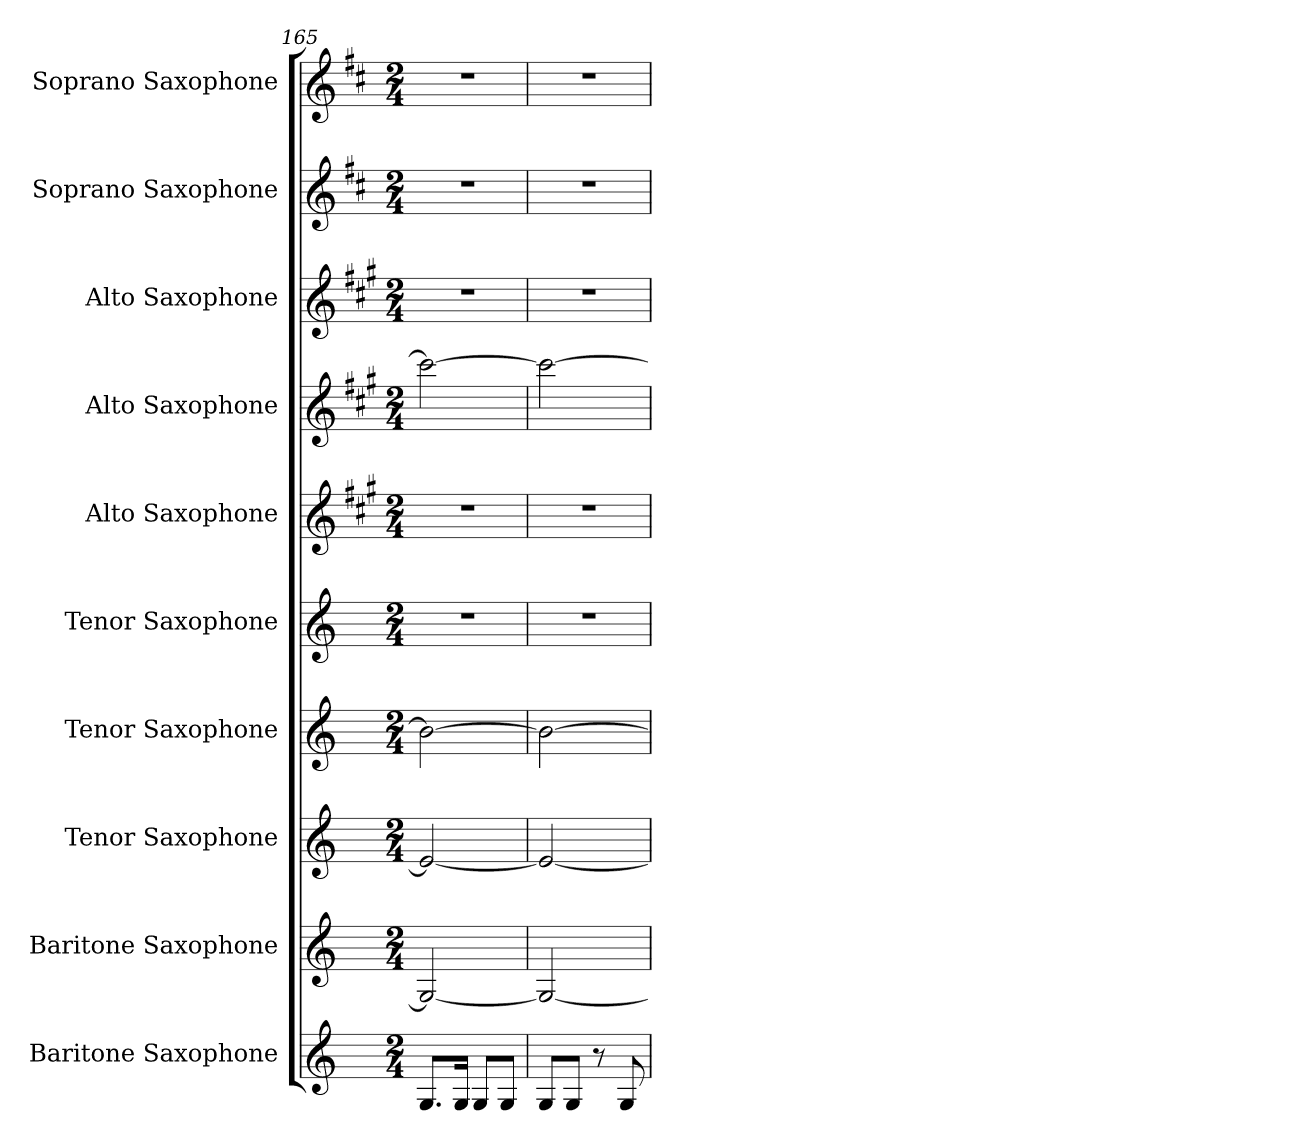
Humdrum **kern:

**kern	**kern	**kern	**kern	**kern	**kern	**kern	**kern	**kern	**kern
*part10	*part9	*part8	*part7	*part6	*part5	*part4	*part3	*part2	*part1
*staff10	*staff9	*staff8	*staff7	*staff6	*staff5	*staff4	*staff3	*staff2	*staff1
*I"Baritone Saxophone	*I"Baritone Saxophone	*I"Tenor Saxophone	*I"Tenor Saxophone	*I"Tenor Saxophone	*I"Alto Saxophone	*I"Alto Saxophone	*I"Alto Saxophone	*I"Soprano Saxophone	*I"Soprano Saxophone
*I'Bar. Sax.	*I'Bar. Sax.	*I'T. Sax.	*I'T. Sax.	*I'T. Sax.	*I'A. Sax.	*I'A. Sax.	*I'A. Sax.	*I'S. Sax.	*I'S. Sax.
!!LO:PB:g=z
*clefG2	*clefG2	*clefG2	*clefG2	*clefG2	*clefG2	*clefG2	*clefG2	*clefG2	*clefG2
*ITrd12c21	*ITrd12c21	*ITrd8c14	*ITrd8c14	*ITrd8c14	*ITrd5c9	*ITrd5c9	*ITrd5c9	*ITrd1c2	*ITrd1c2
*k[]	*k[]	*k[]	*k[]	*k[]	*k[]	*k[]	*k[]	*k[]	*k[]
*M2/4	*M2/4	*M2/4	*M2/4	*M2/4	*M2/4	*M2/4	*M2/4	*M2/4	*M2/4
=165	=165	=165	=165	=165	=165	=165	=165	=165	=165
8.GG/L	2GG/_	2E/_	2B\_	2r	2r	2ee\_	2r	2r	2r
16GG/Jk	.	.	.	.	.	.	.	.	.
8GG/L	.	.	.	.	.	.	.	.	.
8GG/J	.	.	.	.	.	.	.	.	.
=166	=166	=166	=166	=166	=166	=166	=166	=166	=166
8GG/L	2GG/_	2E/_	2B\_	2r	2r	2ee\_	2r	2r	2r
8GG/J	.	.	.	.	.	.	.	.	.
8r	.	.	.	.	.	.	.	.	.
8GG/	.	.	.	.	.	.	.	.	.
=	=	=	=	=	=	=	=	=	=
*-	*-	*-	*-	*-	*-	*-	*-	*-	*-
